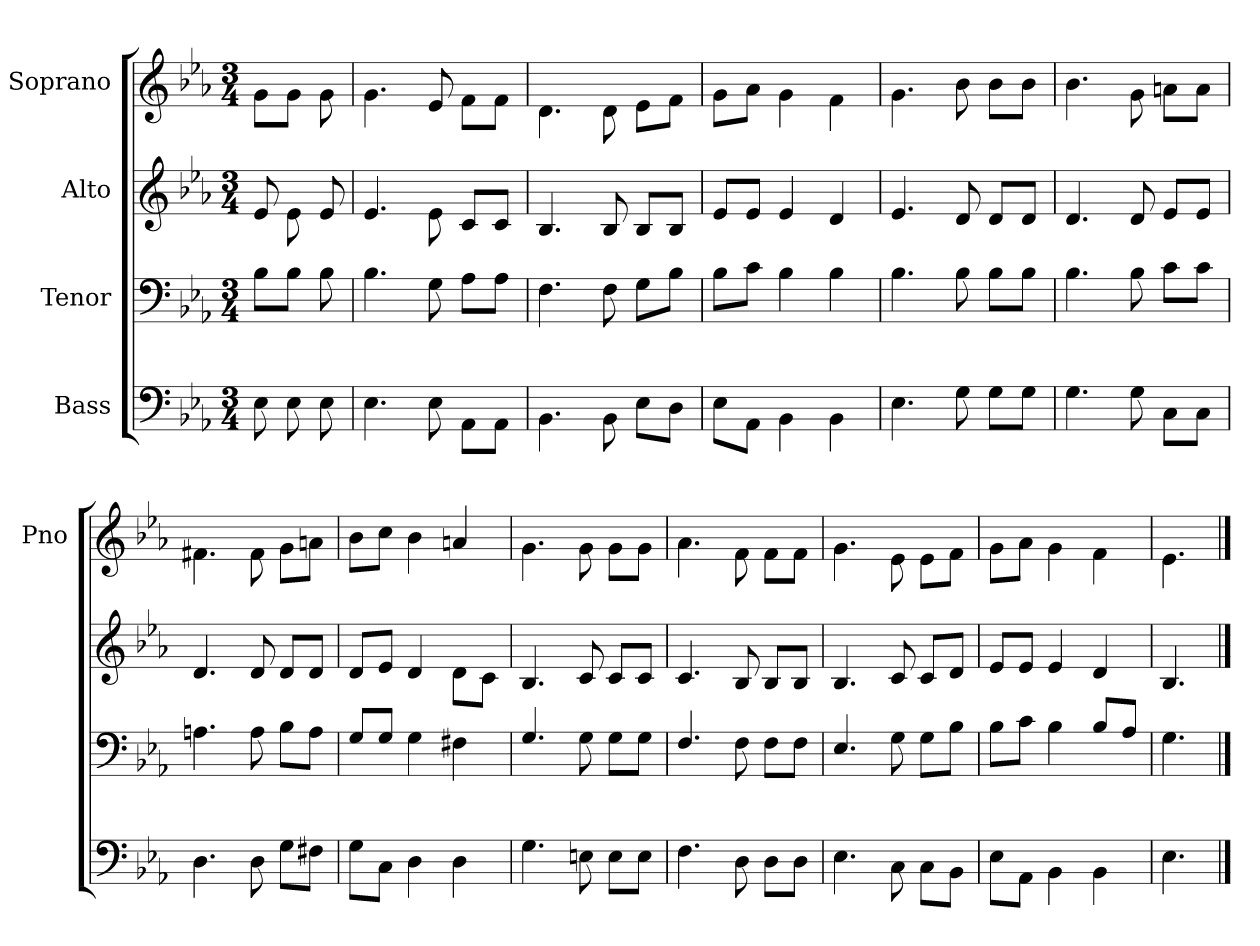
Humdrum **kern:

**kern	**kern	**kern	**kern
*part4	*part3	*part2	*part1
*staff4	*staff3	*staff2	*staff1
*I"Bass	*I"Tenor	*I"Alto	*I"Soprano
*	*	*	*I'Pno
*clefF4	*clefF4	*clefG2	*clefG2
*k[b-e-a-]	*k[b-e-a-]	*k[b-e-a-]	*k[b-e-a-]
*E-:	*E-:	*E-:	*E-:
*M3/4	*M3/4	*M3/4	*M3/4
=	=	=	=
8E-\	8B-\L	8e-/	8g\L
8E-\	8B-\J	8e-\	8g\J
8E-\	8B-\	8e-/	8g\
=	=	=	=
4.E-\	4.B-\	4.e-/	4.g\
8E-\	8G\	8e-\	8e-/
8AA-\L	8A-\L	8c/L	8f\L
8AA-\J	8A-\J	8c/J	8f\J
=	=	=	=
4.BB-\	4.F\	4.B-/	4.d\
8BB-\	8F\	8B-/	8d\
8E-\L	8G\L	8B-/L	8e-\L
8D\J	8B-\J	8B-/J	8f\J
=	=	=	=
8E-\L	8B-\L	8e-/L	8g\L
8AA-\J	8c\J	8e-/J	8a-\J
4BB-\	4B-\	4e-/	4g\
4BB-\	4B-\	4d/	4f\
=	=	=	=
4.E-\	4.B-\	4.e-/	4.g\
8G\	8B-\	8d/	8b-\
8G\L	8B-\L	8d/L	8b-\L
8G\J	8B-\J	8d/J	8b-\J
=	=	=	=
4.G\	4.B-\	4.d/	4.b-\
8G\	8B-\	8d/	8g\
8C\L	8c\L	8e-/L	8an\L
8C\J	8c\J	8e-/J	8a\J
=	=	=	=
4.D\	4.An\	4.d/	4.f#X\
8D\	8A\	8d/	8f#\
8G\L	8B-\L	8d/L	8g\L
8F#X\J	8A\J	8d/J	8an\J
=	=	=	=
8G\L	8G/L	8d/L	8b-\L
8C\J	8G/J	8e-/J	8cc\J
4D\	4G\	4d/	4b-\
4D\	4F#X\	8d\L	4an/
.	.	8c\J	.
=	=	=	=
4.G\	4.G/	4.B-/	4.g\
8En\	8G\	8c/	8g\
8E\L	8G\L	8c/L	8g\L
8E\J	8G\J	8c/J	8g\J
=	=	=	=
4.F\	4.F/	4.c/	4.a-\
8D\	8F\	8B-/	8f\
8D\L	8F\L	8B-/L	8f\L
8D\J	8F\J	8B-/J	8f\J
=	=	=	=
4.E-\	4.E-/	4.B-/	4.g\
8C\	8G\	8c/	8e-\
8C\L	8G\L	8c/L	8e-\L
8BB-\J	8B-\J	8d/J	8f\J
=	=	=	=
8E-\L	8B-\L	8e-/L	8g\L
8AA-\J	8c\J	8e-/J	8a-\J
4BB-\	4B-\	4e-/	4g\
4BB-\	8B-/L	4d/	4f\
.	8A-/J	.	.
=	=	=	=
4.E-\	4.G\	4.B-/	4.e-\
==	==	==	==
*-	*-	*-	*-
